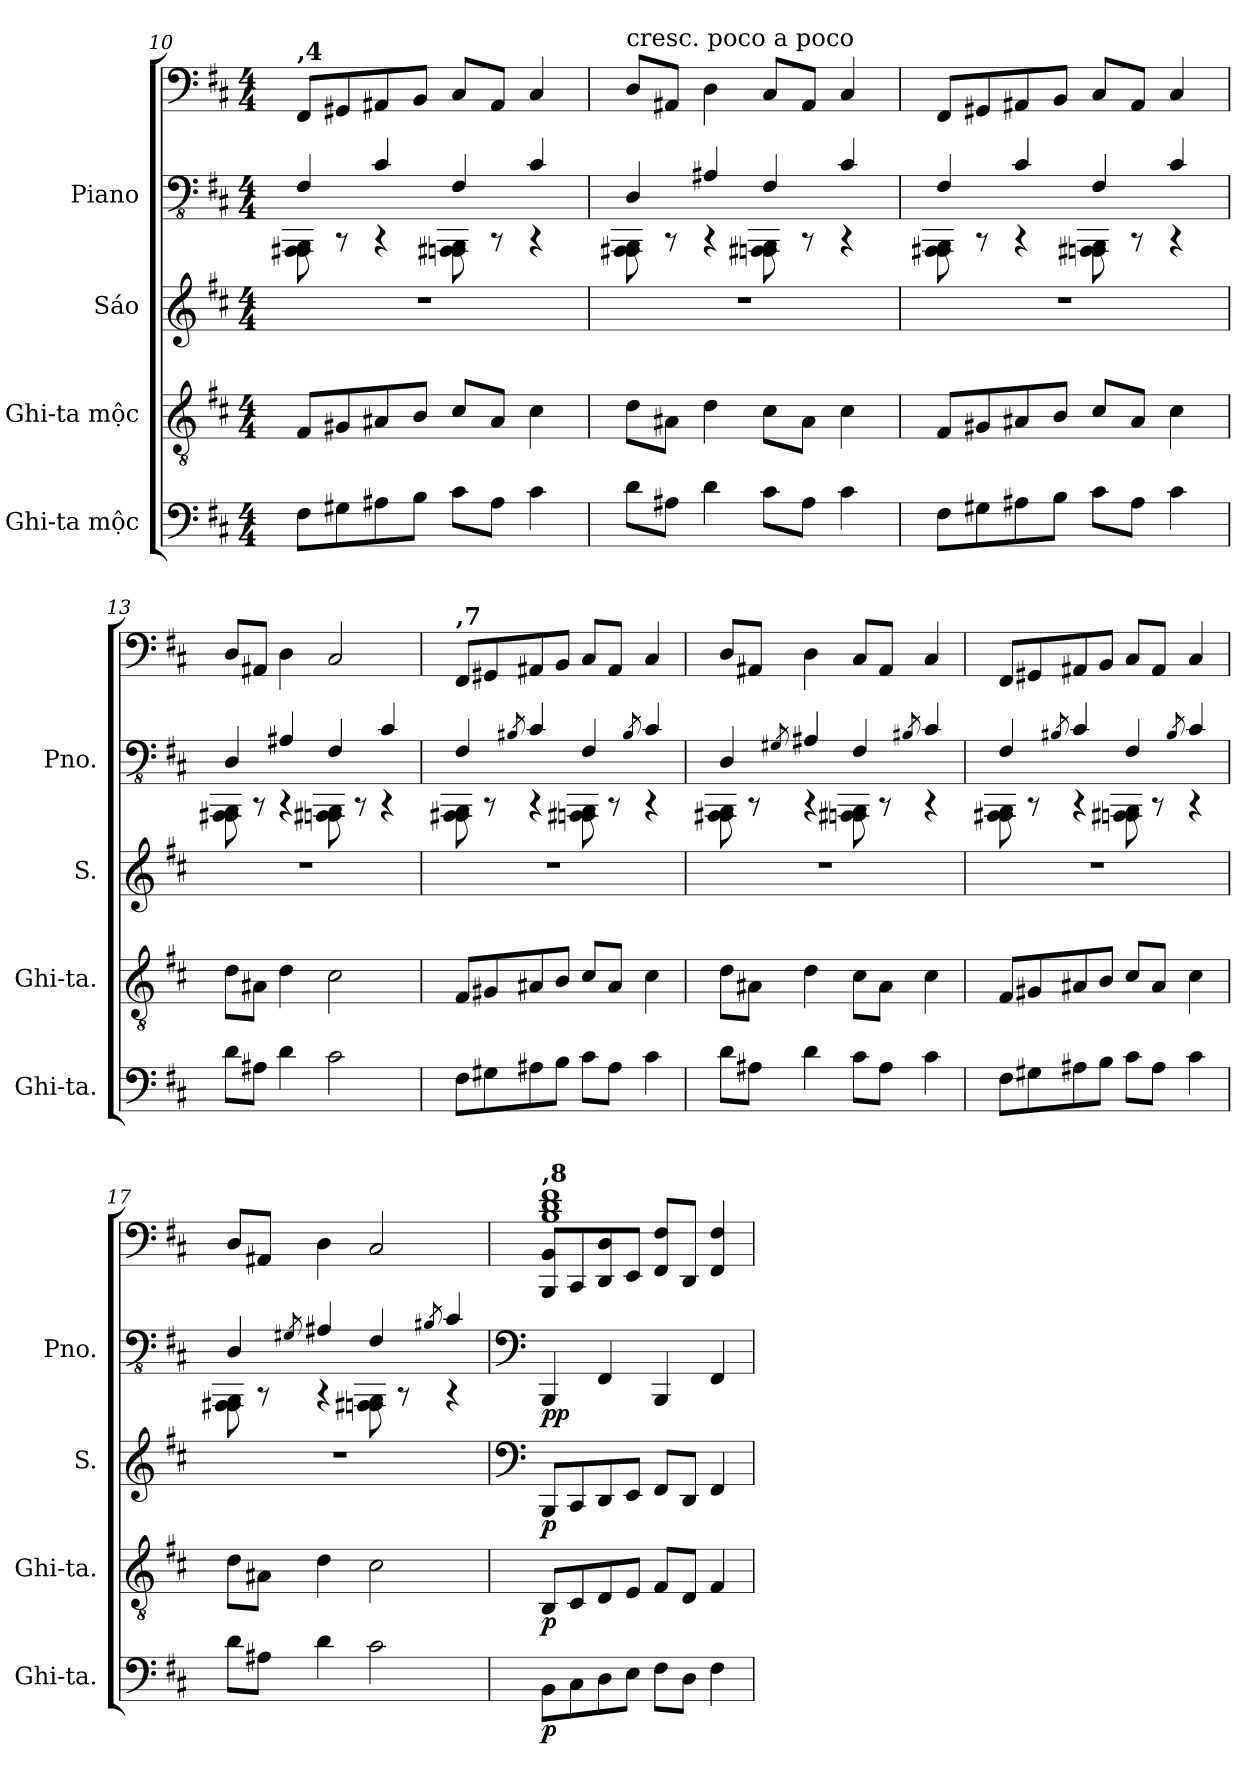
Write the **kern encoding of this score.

**kern	**dynam	**kern	**dynam	**kern	**dynam	**kern	**kern	**dynam
*part4	*part4	*part3	*part3	*part2	*part2	*part1	*part1	*part1
*staff5	*staff5	*staff4	*staff4	*staff3	*staff3	*staff2	*staff1	*staff1/2
*I"Ghi-ta mộc	*	*I"Ghi-ta mộc	*	*I"Sáo	*	*I"Piano	*	*
*I'Ghi-ta.	*	*I'Ghi-ta.	*	*I'S.	*	*I'Pno.	*	*
*	*	*clefGv2	*	*clefG2	*	*clefFv4	*clefF4	*
*	*	*	*	*ITrd-7c-12	*	*	*	*
*k[f#c#]	*	*k[f#c#]	*	*k[f#c#]	*	*k[f#c#]	*k[f#c#]	*
*M4/4	*	*M4/4	*	*M4/4	*	*M4/4	*M4/4	*
*MM102	*	*MM102	*	*MM102	*	*MM102	*MM102	*
=10	=10	=10	=10	=10	=10	=10	=10	=10
*	*	*	*	*	*	*^	*	*
!	!	!	!	!	!	!	!	!LO:TX:a:B:t=,4	!
8F#\L	.	8F#/L	.	1r	.	4FF#/	8AAAA\ 8AAAA#X\ 8BBBB\	8FF#/L	.
8G#X\	.	8G#X/	.	.	.	.	8r	8GG#X/	.
8A#X\	.	8A#X/	.	.	.	4C#/	4r	8AA#X/	.
8B\J	.	8B/J	.	.	.	.	.	8BB/J	.
8c#\L	.	8c#/L	.	.	.	4FF#/	8AAAAn\ 8AAAA#X\ 8BBBB\	8C#/L	.
8A#\J	.	8A#/J	.	.	.	.	8r	8AA#/J	.
4c#\	.	4c#\	.	.	.	4C#/	4r	4C#/	.
=11	=11	=11	=11	=11	=11	=11	=11	=11	=11
!	!	!	!	!	!	!	!	!LO:TX:a:t=cresc. poco a poco	!
8d\L	.	8d\L	.	1r	.	4DD/	8AAAA\ 8AAAA#X\ 8BBBB\	8D/L	.
8A#X\J	.	8A#X\J	.	.	.	.	8r	8AA#X/J	.
4d\	.	4d\	.	.	.	4AA#X/	4r	4D\	.
8c#\L	.	8c#\L	.	.	.	4FF#/	8AAAAn\ 8AAAA#X\ 8BBBB\	8C#/L	.
8A#\J	.	8A#\J	.	.	.	.	8r	8AA#/J	.
4c#\	.	4c#\	.	.	.	4C#/	4r	4C#/	.
=12	=12	=12	=12	=12	=12	=12	=12	=12	=12
8F#\L	.	8F#/L	.	1r	.	4FF#/	8AAAA\ 8AAAA#X\ 8BBBB\	8FF#/L	.
8G#X\	.	8G#X/	.	.	.	.	8r	8GG#X/	.
8A#X\	.	8A#X/	.	.	.	4C#/	4r	8AA#X/	.
8B\J	.	8B/J	.	.	.	.	.	8BB/J	.
8c#\L	.	8c#/L	.	.	.	4FF#/	8AAAAn\ 8AAAA#X\ 8BBBB\	8C#/L	.
8A#\J	.	8A#/J	.	.	.	.	8r	8AA#/J	.
4c#\	.	4c#\	.	.	.	4C#/	4r	4C#/	.
!!LO:LB:g=z
=13	=13	=13	=13	=13	=13	=13	=13	=13	=13
8d\L	.	8d\L	.	1r	.	4DD/	8AAAA\ 8AAAA#X\ 8BBBB\	8D/L	.
8A#X\J	.	8A#X\J	.	.	.	.	8r	8AA#X/J	.
4d\	.	4d\	.	.	.	4AA#X/	4r	4D\	.
2c#\	.	2c#\	.	.	.	4FF#/	8AAAAn\ 8AAAA#X\ 8BBBB\	2C#/	.
.	.	.	.	.	.	.	8r	.	.
.	.	.	.	.	.	4C#/	4r	.	.
=14	=14	=14	=14	=14	=14	=14	=14	=14	=14
*	*	*	*	*	*	*	*	*MM109	*
!	!	!	!	!	!	!	!	!LO:TX:a:B:t=,7	!
8F#\L	.	8F#/L	.	1r	.	4FF#/	8AAAA\ 8AAAA#X\ 8BBBB\	8FF#/L	.
8G#X\	.	8G#X/	.	.	.	.	8r	8GG#X/	.
.	.	.	.	.	.	8qBB#X/	.	.	.
8A#X\	.	8A#X/	.	.	.	4C#/	4r	8AA#X/	.
8B\J	.	8B/J	.	.	.	.	.	8BB/J	.
8c#\L	.	8c#/L	.	.	.	4FF#/	8AAAAn\ 8AAAA#X\ 8BBBB\	8C#/L	.
8A#\J	.	8A#/J	.	.	.	.	8r	8AA#/J	.
.	.	.	.	.	.	8qBB#/	.	.	.
4c#\	.	4c#\	.	.	.	4C#/	4r	4C#/	.
=15	=15	=15	=15	=15	=15	=15	=15	=15	=15
8d\L	.	8d\L	.	1r	.	4DD/	8AAAA\ 8AAAA#X\ 8BBBB\	8D/L	.
8A#X\J	.	8A#X\J	.	.	.	.	8r	8AA#X/J	.
.	.	.	.	.	.	8qGG#X/	.	.	.
4d\	.	4d\	.	.	.	4AA#X/	4r	4D\	.
8c#\L	.	8c#\L	.	.	.	4FF#/	8AAAAn\ 8AAAA#X\ 8BBBB\	8C#/L	.
8A#\J	.	8A#\J	.	.	.	.	8r	8AA#/J	.
.	.	.	.	.	.	8qBB#X/	.	.	.
4c#\	.	4c#\	.	.	.	4C#/	4r	4C#/	.
!!LO:PB:g=z
=16	=16	=16	=16	=16	=16	=16	=16	=16	=16
8F#\L	.	8F#/L	.	1r	.	4FF#/	8AAAA\ 8AAAA#X\ 8BBBB\	8FF#/L	.
8G#X\	.	8G#X/	.	.	.	.	8r	8GG#X/	.
.	.	.	.	.	.	8qBB#X/	.	.	.
8A#X\	.	8A#X/	.	.	.	4C#/	4r	8AA#X/	.
8B\J	.	8B/J	.	.	.	.	.	8BB/J	.
8c#\L	.	8c#/L	.	.	.	4FF#/	8AAAAn\ 8AAAA#X\ 8BBBB\	8C#/L	.
8A#\J	.	8A#/J	.	.	.	.	8r	8AA#/J	.
.	.	.	.	.	.	8qBB#/	.	.	.
4c#\	.	4c#\	.	.	.	4C#/	4r	4C#/	.
=17	=17	=17	=17	=17	=17	=17	=17	=17	=17
8d\L	.	8d\L	.	1r	.	4DD/	8AAAA\ 8AAAA#X\ 8BBBB\	8D/L	.
8A#X\J	.	8A#X\J	.	.	.	.	8r	8AA#X/J	.
.	.	.	.	.	.	8qGG#X/	.	.	.
4d\	.	4d\	.	.	.	4AA#X/	4r	4D\	.
2c#\	.	2c#\	.	.	.	4FF#/	8AAAAn\ 8AAAA#X\ 8BBBB\	2C#/	.
.	.	.	.	.	.	.	8r	.	.
.	.	.	.	.	.	8qBB#X/	.	.	.
.	.	.	.	.	.	4C#/	4r	.	.
*	*	*	*	*	*	*v	*v	*	*
=18	=18	=18	=18	=18	=18	=18	=18	=18
*	*	*	*	*clefF4	*	*clefF4	*	*
*	*	*	*	*	*	*	*MM117	*
*	*	*	*	*	*	*^	*^	*
!	!	!	!	!	!	!	!	!LO:TX:a:B:t=,8	!	!
!	!LO:DY:b	!	!LO:DY:b	!	!LO:DY:b	!	!	!	!	!LO:DY:b=2
!	!	!	!	!	!	!	!	!	!	!LO:DY:n=1:b
*	*	*	*	*	*	*v	*v	*	*	*
8BB\L	p	8BB/L	p	8BB/L	p	4BBB/	8BBB/ 8BB/L	1B 1d 1f#	p p
8C#\	.	8C#/	.	8C#/	.	.	8CC#/	.	.
8D\	.	8D/	.	8D/	.	4FF#/	8DD/ 8D/	.	.
8E\J	.	8E/J	.	8E/J	.	.	8EE/J	.	.
8F#\L	.	8F#/L	.	8F#/L	.	4BBB/	8FF#/ 8F#/L	.	.
8D\J	.	8D/J	.	8D/J	.	.	8DD/J	.	.
4F#\	.	4F#/	.	4F#/	.	4FF#/	4FF#/ 4F#/	.	.
*	*	*	*	*	*	*	*v	*v	*
=	=	=	=	=	=	=	=	=
*-	*-	*-	*-	*-	*-	*-	*-	*-
